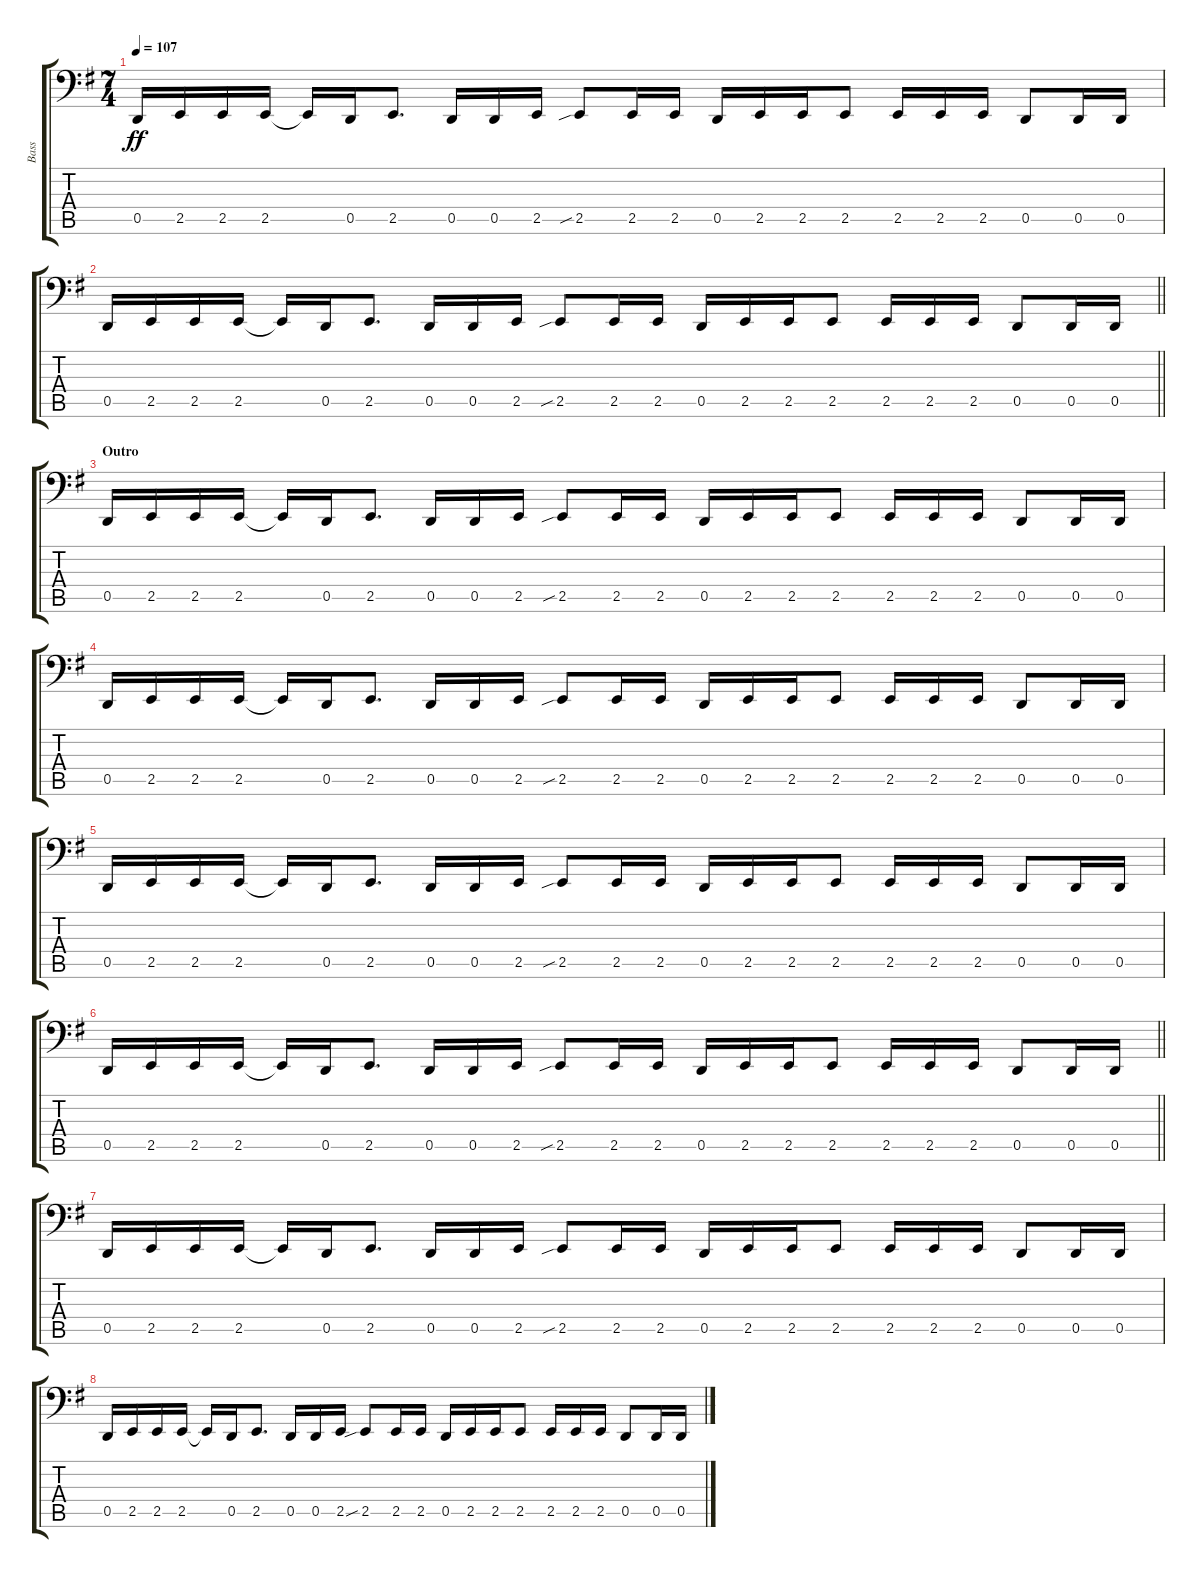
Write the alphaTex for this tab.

\track ("Bass" "Bass") {instrument electricbassfinger}
\staff {score tabs}
\tuning (B2 G2 D2 A1 D1 B0) {hide}
\ts (7 4)
\tempo 107
\clef f4
\ks g
0.5.16{dy ff} 2.5.16 2.5.16 2.5.16 2.5{t}.16 0.5.16 2.5.8{d} 0.5.16 0.5.16 2.5.16 2.5{sib}.8 2.5.16 2.5.16 0.5.16 2.5.16 2.5.16 2.5.8 2.5.16 2.5.16 2.5.16 0.5.8 0.5.16 0.5.16 |
\barLineRight lightlight
0.5.16 2.5.16 2.5.16 2.5.16 2.5{t}.16 0.5.16 2.5.8{d} 0.5.16 0.5.16 2.5.16 2.5{sib}.8 2.5.16 2.5.16 0.5.16 2.5.16 2.5.16 2.5.8 2.5.16 2.5.16 2.5.16 0.5.8 0.5.16 0.5.16 |
\section ("" "Outro")
0.5.16 2.5.16 2.5.16 2.5.16 2.5{t}.16 0.5.16 2.5.8{d} 0.5.16 0.5.16 2.5.16 2.5{sib}.8 2.5.16 2.5.16 0.5.16 2.5.16 2.5.16 2.5.8 2.5.16 2.5.16 2.5.16 0.5.8 0.5.16 0.5.16 |
0.5.16 2.5.16 2.5.16 2.5.16 2.5{t}.16 0.5.16 2.5.8{d} 0.5.16 0.5.16 2.5.16 2.5{sib}.8 2.5.16 2.5.16 0.5.16 2.5.16 2.5.16 2.5.8 2.5.16 2.5.16 2.5.16 0.5.8 0.5.16 0.5.16 |
0.5.16 2.5.16 2.5.16 2.5.16 2.5{t}.16 0.5.16 2.5.8{d} 0.5.16 0.5.16 2.5.16 2.5{sib}.8 2.5.16 2.5.16 0.5.16 2.5.16 2.5.16 2.5.8 2.5.16 2.5.16 2.5.16 0.5.8 0.5.16 0.5.16 |
\barLineRight lightlight
0.5.16 2.5.16 2.5.16 2.5.16 2.5{t}.16 0.5.16 2.5.8{d} 0.5.16 0.5.16 2.5.16 2.5{sib}.8 2.5.16 2.5.16 0.5.16 2.5.16 2.5.16 2.5.8 2.5.16 2.5.16 2.5.16 0.5.8 0.5.16 0.5.16 |
0.5.16 2.5.16 2.5.16 2.5.16 2.5{t}.16 0.5.16 2.5.8{d} 0.5.16 0.5.16 2.5.16 2.5{sib}.8 2.5.16 2.5.16 0.5.16 2.5.16 2.5.16 2.5.8 2.5.16 2.5.16 2.5.16 0.5.8 0.5.16 0.5.16 |
0.5.16 2.5.16 2.5.16 2.5.16 2.5{t}.16 0.5.16 2.5.8{d} 0.5.16 0.5.16 2.5.16 2.5{sib}.8 2.5.16 2.5.16 0.5.16 2.5.16 2.5.16 2.5.8 2.5.16 2.5.16 2.5.16 0.5.8 0.5.16 0.5.16
